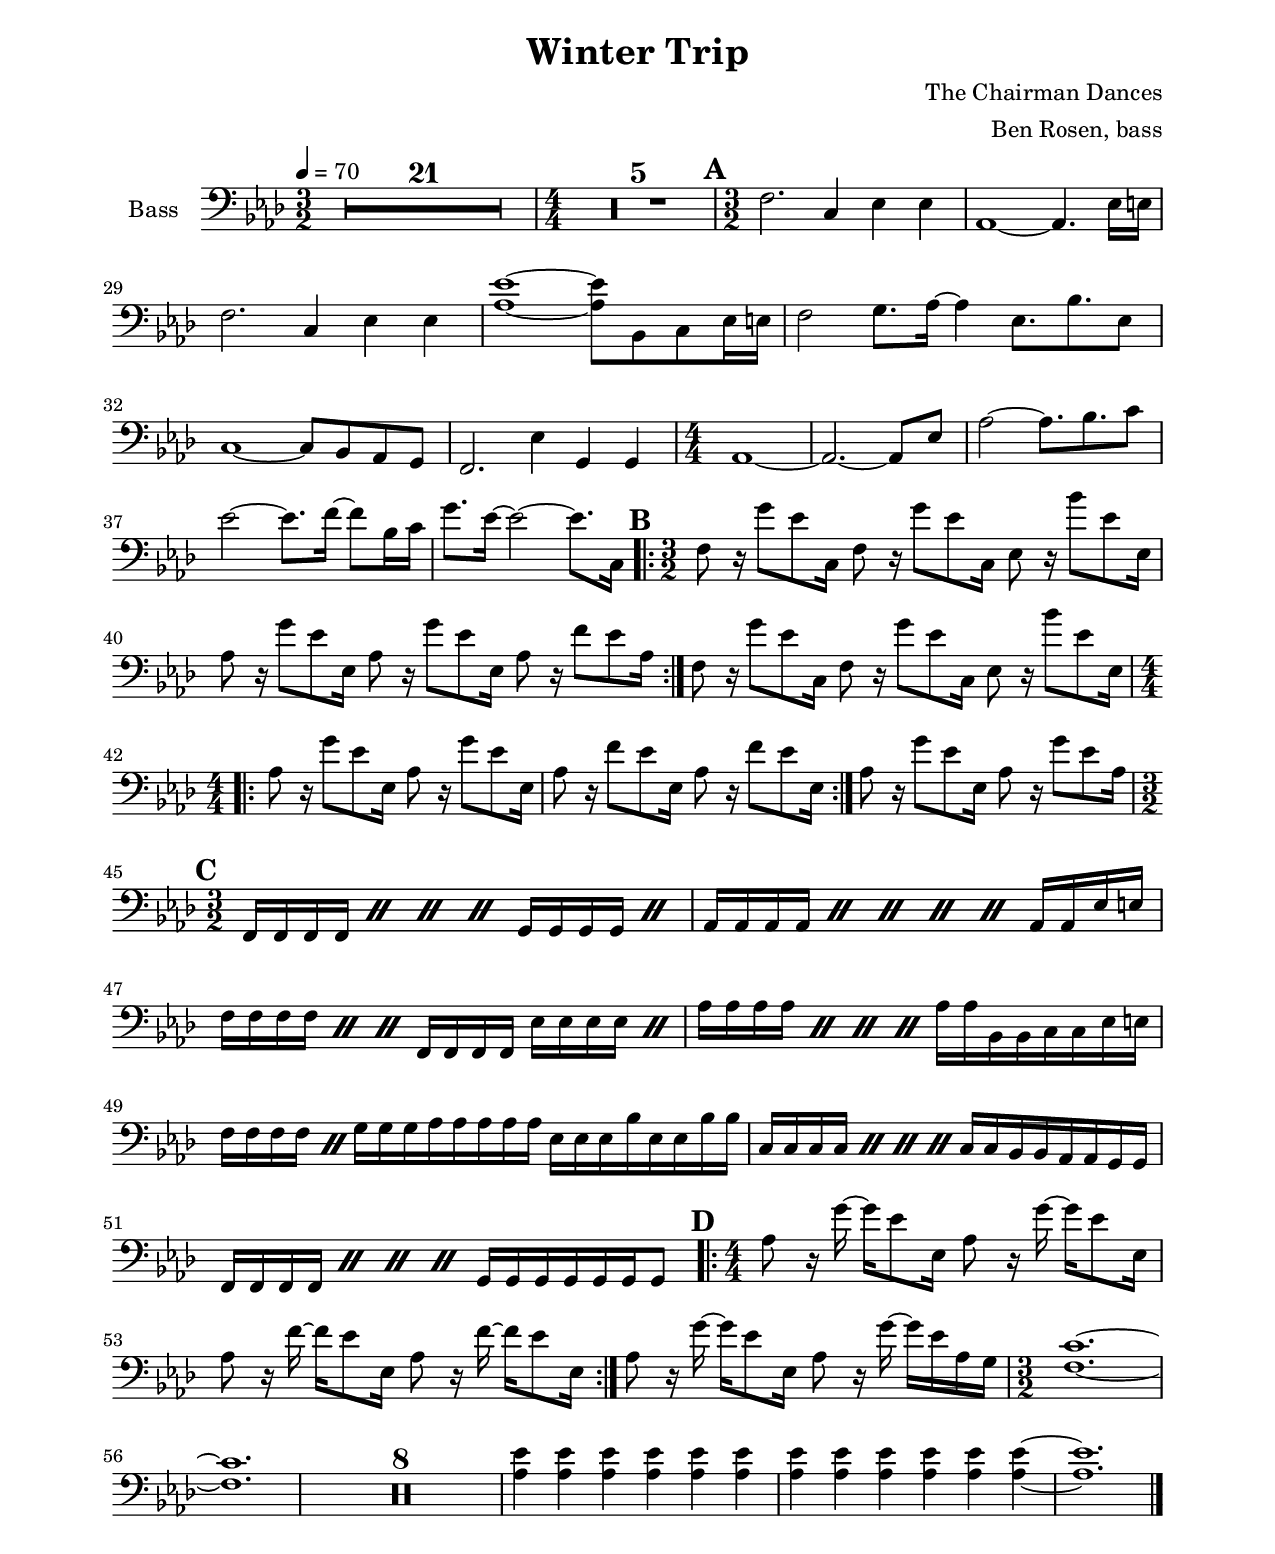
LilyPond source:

\version "2.24.0"

\include "settings.ily"

\header {
  title = "Winter Trip"
  composer = "The Chairman Dances"
  arranger = "Ben Rosen, bass"
}

music = \relative c {
  \tempo 4 = 70
  \key f \minor
  \time 3/2
  \clef "bass"

  \compressMMRests {
    R1. * 21 |

    \time 4/4

    R1 * 5 |
  }

  \mark \default

  \time 3/2

  f2. c4 ef4 ef4 |
  af,1 ~ af4. ef'16 e |
  f2. c4 ef4 ef4 |
  <af ef'>1 ~ <af ef'>8 bf,8 c8 ef16 e |
  f2 g8. af16 ~ af4 ef8. bf'8. ef,8 |
  c1 ~ c8 bf8 af8 g8 |
  f2. ef'4 g,4 g4 |

  \time 4/4

  af1 ~ |
  af2. ~ af8 ef'8 |
  af2 ~ af8. bf8. c8 |
  ef2 ~ ef8. f16 ~ f8 bf,16 c |
  g'8. ef16 ~ ef2 ~ ef8. c,16 |

  \time 3/2

  \mark \default

  \repeat volta 2 {
    f8 r16 g'8 ef8 c,16 f8 r16 g'8  ef8 c,16 ef8 r16 bf''8 ef,8 ef,16 |
    af8 r16 g'8 ef8 ef,16 af8 r16 g'8 ef8 ef,16 af8 r16 f'8 ef af,16 |
  }

  f8 r16 g'8 ef8 c,16 f8 r16 g'8 ef8 c,16 ef8 r16 bf''8 ef,8 ef,16 |

  \repeat volta 2 {
    \time 4/4
    af8 r16 g'8 ef8 ef,16 af8 r16 g'8 ef8 ef,16 |
    af8 r16 f'8 ef8 ef,16 af8 r16 f'8 ef8 ef,16 |
  }

  af8 r16 g'8 ef8 ef,16 af8 r16 g'8 ef af,16 |

  \mark \default

  \time 3/2

  \repeat percent 4 {
    \repeat unfold 4 { f,16 }
  }

  \repeat percent 2 {
    \repeat unfold 4 { g }
  } |

  \repeat percent 5 {
    \repeat unfold 4 { af16 }
  }

  af af ef' e |

  \repeat percent 3 {
    \repeat unfold 4 { f16 }
  }

  f, f f f

  \repeat percent 2 {
    \repeat unfold 4 { ef' }
  } |

  \repeat percent 4 {
    \repeat unfold 4 { af16 }
  }

  af af bf, bf c c ef e |
  \repeat percent 2 {
    \repeat unfold 4 { f16 }
  }

  g g g af af af af af ef ef ef bf' ef, ef bf' bf |

  \repeat percent 4 {
    \repeat unfold 4 { c,16 }
  }

  c c bf bf af af g g |

  \repeat percent 4 {
    \repeat unfold 4 { f16 }
  }

  g g g g g g g8 |

  \mark \default

  \repeat volta 2 {
    \time 4/4
    af'8 r16 g'16 ~ g16 ef8 ef,16 af8 r16 g'16 ~ g16 ef8 ef,16 |
    af8 r16 f'16 ~ f16 ef8 ef,16 af8 r16 f'16 ~ f16 ef8 ef,16
  }

  af8 r16 g'16 ~ g16 ef8 ef,16 af8 r16 g'16 ~ g16 ef16 af,16 g16 |

  \time 3/2

  <f c'>1. ~ <f c'> |

  \compressMMRests {
    R1. * 8 |
  }

  \repeat unfold 6 {
    <af ef'>4
  } |

  \repeat unfold 5 {
    <af ef'>4
  }

  <af ef'>4 ~ |
  <af ef'>1. |

  \bar "|."
}

\score {
  \new Staff \with {
    instrumentName = "Bass"
  } {
    \numericTimeSignature
    \music
  }
}
